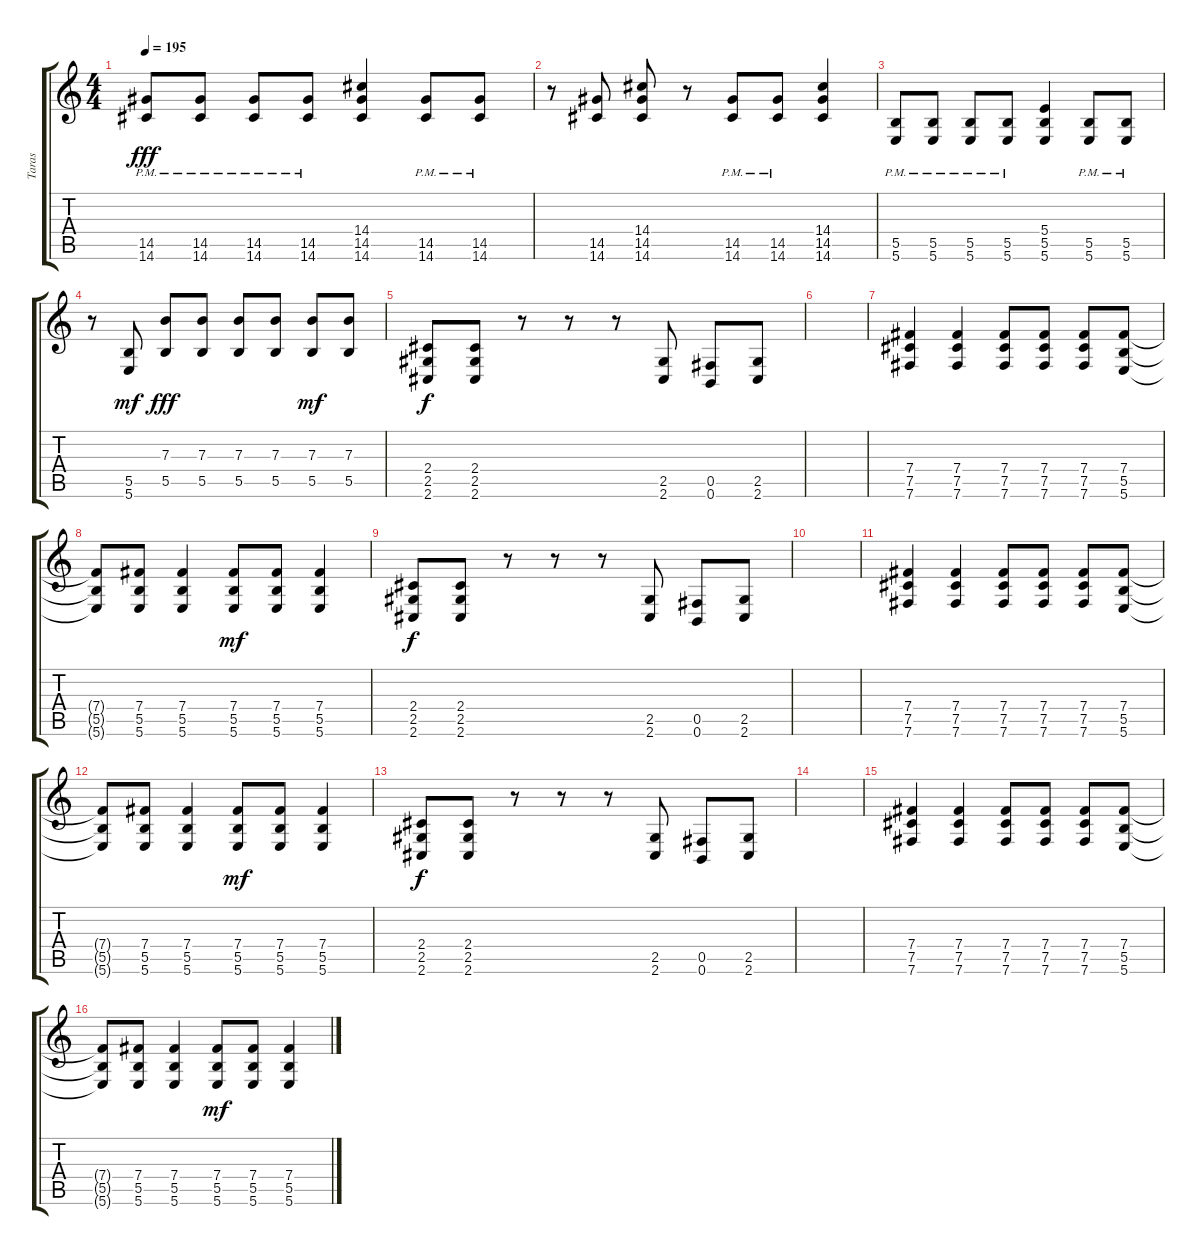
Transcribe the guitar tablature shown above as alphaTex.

\track ("Taras" "Taras") {instrument distortionguitar}
\staff {score tabs}
\tuning (Db4 Ab3 E3 B2 Gb2 B1) {hide}
\ts (4 4)
\tempo 195
\clef g2
\ks c
(14.5{pm} 14.6{pm}).8{dy fff} (14.5{pm} 14.6{pm}).8 (14.5{pm} 14.6{pm}).8 (14.5{pm} 14.6{pm}).8 (14.4 14.5 14.6).4 (14.5{pm} 14.6{pm}).8 (14.5{pm} 14.6{pm}).8 |
r.8 (14.5 14.6).8 (14.4 14.5 14.6).8 r.8 (14.5{pm} 14.6{pm}).8 (14.5{pm} 14.6{pm}).8 (14.4 14.5 14.6).4 |
(5.5{pm} 5.6{pm}).8 (5.5{pm} 5.6{pm}).8 (5.5{pm} 5.6{pm}).8 (5.5{pm} 5.6{pm}).8 (5.4 5.5 5.6).4 (5.5{pm} 5.6{pm}).8 (5.5{pm} 5.6{pm}).8 |
r.8 (5.5 5.6).8{dy mf} (7.3 5.5).8{dy fff} (7.3 5.5).8 (7.3 5.5).8 (7.3 5.5).8 (7.3 5.5).8{dy mf} (7.3 5.5).8 |
(2.4 2.5 2.6).8{dy f} (2.4 2.5 2.6).8 r.8 r.8 r.8 (2.5 2.6).8 (0.5 0.6).8 (2.5 2.6).8 |
|
(7.4 7.5 7.6).4 (7.4 7.5 7.6).4 (7.4 7.5 7.6).8 (7.4 7.5 7.6).8 (7.4 7.5 7.6).8 (7.4 5.5 5.6).8 |
(7.4{t} 5.5{t} 5.6{t}).8 (7.4 5.5 5.6).8 (7.4 5.5 5.6).4 (7.4 5.5 5.6).8{dy mf} (7.4 5.5 5.6).8 (7.4 5.5 5.6).4 |
(2.4 2.5 2.6).8{dy f} (2.4 2.5 2.6).8 r.8 r.8 r.8 (2.5 2.6).8 (0.5 0.6).8 (2.5 2.6).8 |
|
(7.4 7.5 7.6).4 (7.4 7.5 7.6).4 (7.4 7.5 7.6).8 (7.4 7.5 7.6).8 (7.4 7.5 7.6).8 (7.4 5.5 5.6).8 |
(7.4{t} 5.5{t} 5.6{t}).8 (7.4 5.5 5.6).8 (7.4 5.5 5.6).4 (7.4 5.5 5.6).8{dy mf} (7.4 5.5 5.6).8 (7.4 5.5 5.6).4 |
(2.4 2.5 2.6).8{dy f} (2.4 2.5 2.6).8 r.8 r.8 r.8 (2.5 2.6).8 (0.5 0.6).8 (2.5 2.6).8 |
|
(7.4 7.5 7.6).4 (7.4 7.5 7.6).4 (7.4 7.5 7.6).8 (7.4 7.5 7.6).8 (7.4 7.5 7.6).8 (7.4 5.5 5.6).8 |
(7.4{t} 5.5{t} 5.6{t}).8 (7.4 5.5 5.6).8 (7.4 5.5 5.6).4 (7.4 5.5 5.6).8{dy mf} (7.4 5.5 5.6).8 (7.4 5.5 5.6).4
